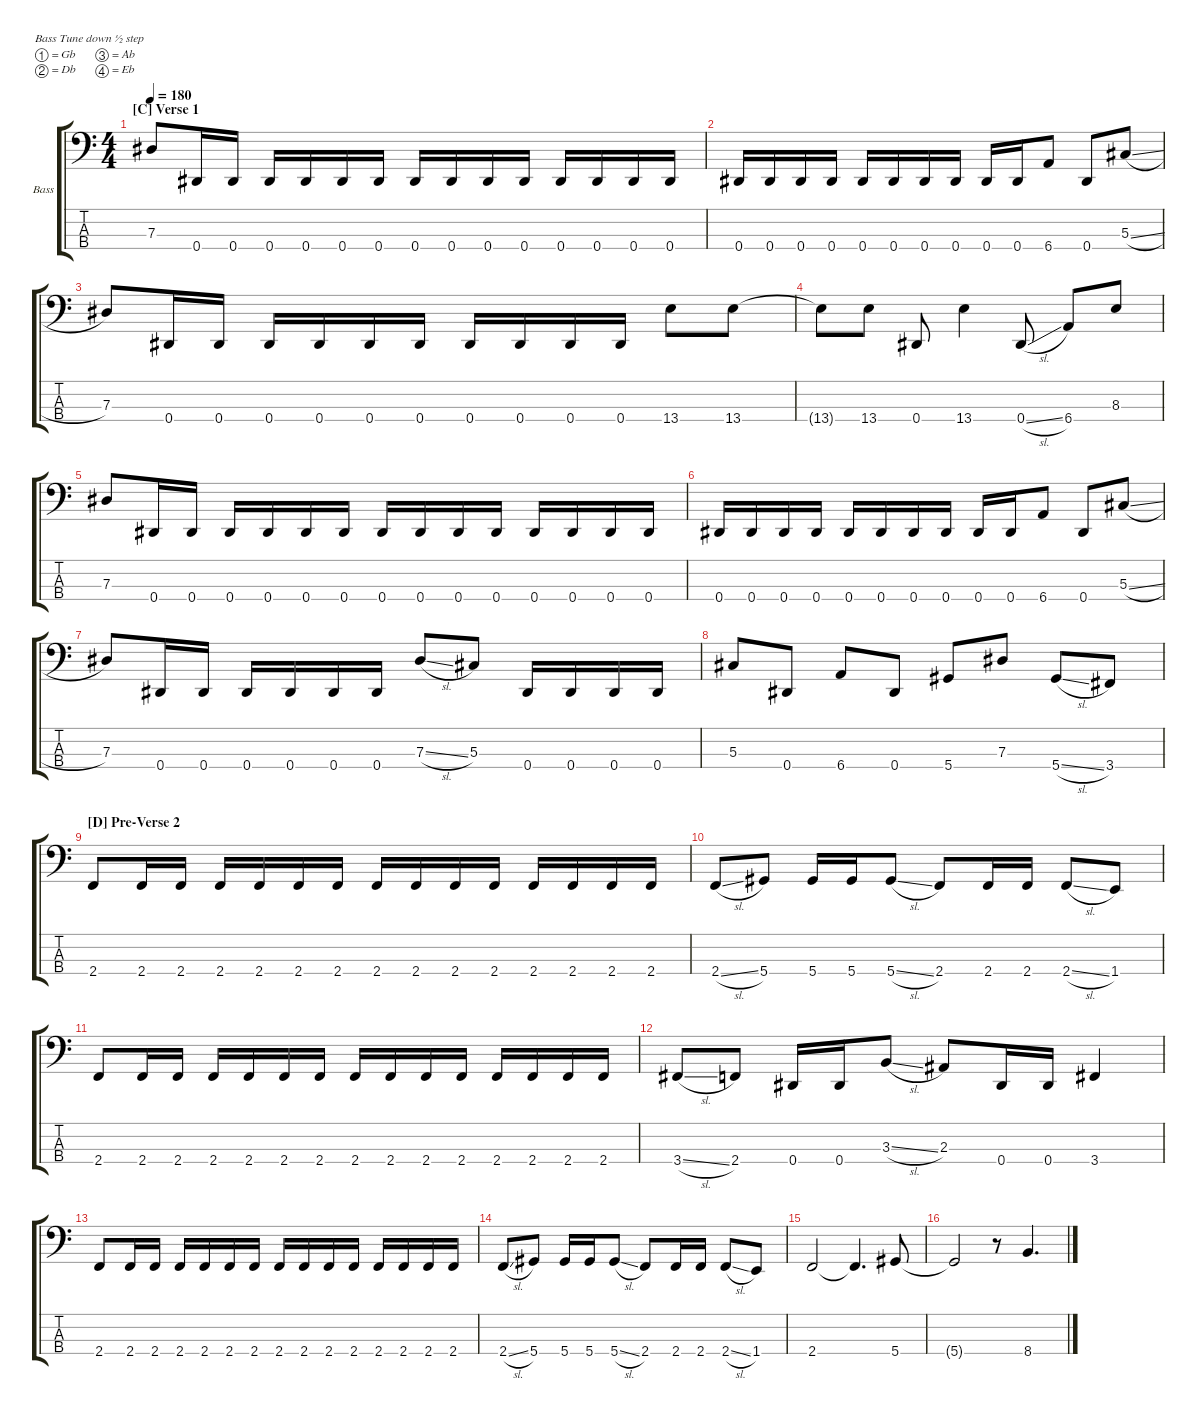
\hideDynamics
\bracketExtendMode groupsimilarinstruments
\firstSystemTrackNameOrientation horizontal
\otherSystemsTrackNameOrientation horizontal
\track ("José J. Izquierdo - Bass" "Bass") {instrument electricbassfinger}
\staff {score tabs}
\tuning (Gb2 Db2 Ab1 Eb1)
\ts (4 4)
\section ("C" "Verse 1")
\tempo 180
\clef f4
\scale
0.520482
\ks c
7.3.8{dy f} 0.4.16 0.4.16 0.4.16 0.4.16 0.4.16 0.4.16 0.4.16 0.4.16 0.4.16 0.4.16 0.4.16 0.4.16 0.4.16 0.4.16 |
\scale
0.479763 0.4.16 0.4.16 0.4.16 0.4.16 0.4.16 0.4.16 0.4.16 0.4.16 0.4.16 0.4.16 6.4.8 0.4.8 5.3{sl}.8 |
\scale
0.518624 7.3.8 0.4.16 0.4.16 0.4.16 0.4.16 0.4.16 0.4.16 0.4.16 0.4.16 0.4.16 0.4.16 13.4.8 13.4.8 |
\scale
0.481348 13.4{t}.8 13.4.8 0.4.8 13.4.4 0.4{sl}.8 6.4.8 8.3.8 |
\scale
0.519052 7.3.8 0.4.16 0.4.16 0.4.16 0.4.16 0.4.16 0.4.16 0.4.16 0.4.16 0.4.16 0.4.16 0.4.16 0.4.16 0.4.16 0.4.16 |
\scale
0.481186 0.4.16 0.4.16 0.4.16 0.4.16 0.4.16 0.4.16 0.4.16 0.4.16 0.4.16 0.4.16 6.4.8 0.4.8 5.3{sl}.8 |
\scale
0.518624 7.3.8 0.4.16 0.4.16 0.4.16 0.4.16 0.4.16 0.4.16 7.3{sl}.8 5.3.8 0.4.16 0.4.16 0.4.16 0.4.16 |
\scale
0.481348 5.3.8 0.4.8 6.4.8 0.4.8 5.4.8 7.3.8 5.4{sl}.8 3.4.8 |
\section ("D" "Pre-Verse 2")
\scale
0.518367 2.4.8 2.4.16 2.4.16 2.4.16 2.4.16 2.4.16 2.4.16 2.4.16 2.4.16 2.4.16 2.4.16 2.4.16 2.4.16 2.4.16 2.4.16 |
\scale
0.481502 2.4{sl}.8 5.4.8 5.4.16 5.4.16 5.4{sl}.8 2.4.8 2.4.16 2.4.16 2.4{sl}.8 1.4.8 |
\scale
0.515923 2.4.8 2.4.16 2.4.16 2.4.16 2.4.16 2.4.16 2.4.16 2.4.16 2.4.16 2.4.16 2.4.16 2.4.16 2.4.16 2.4.16 2.4.16 |
\scale
0.483846 3.4{sl}.8 2.4.8 0.4.16 0.4.16 3.3{sl}.8 2.3.8 0.4.16 0.4.16 3.4.4 |
\scale
0.514083 2.4.8 2.4.16 2.4.16 2.4.16 2.4.16 2.4.16 2.4.16 2.4.16 2.4.16 2.4.16 2.4.16 2.4.16 2.4.16 2.4.16 2.4.16 |
\scale
0.485775 2.4{sl}.8 5.4.8 5.4.16 5.4.16 5.4{sl}.8 2.4.8 2.4.16 2.4.16 2.4{sl}.8 1.4.8 |
\scale
0.514844 2.4.2 2.4{t}.4{d} 5.4.8 |
\scale
0.485119 5.4{t}.2 r.8 8.4.4{d}
